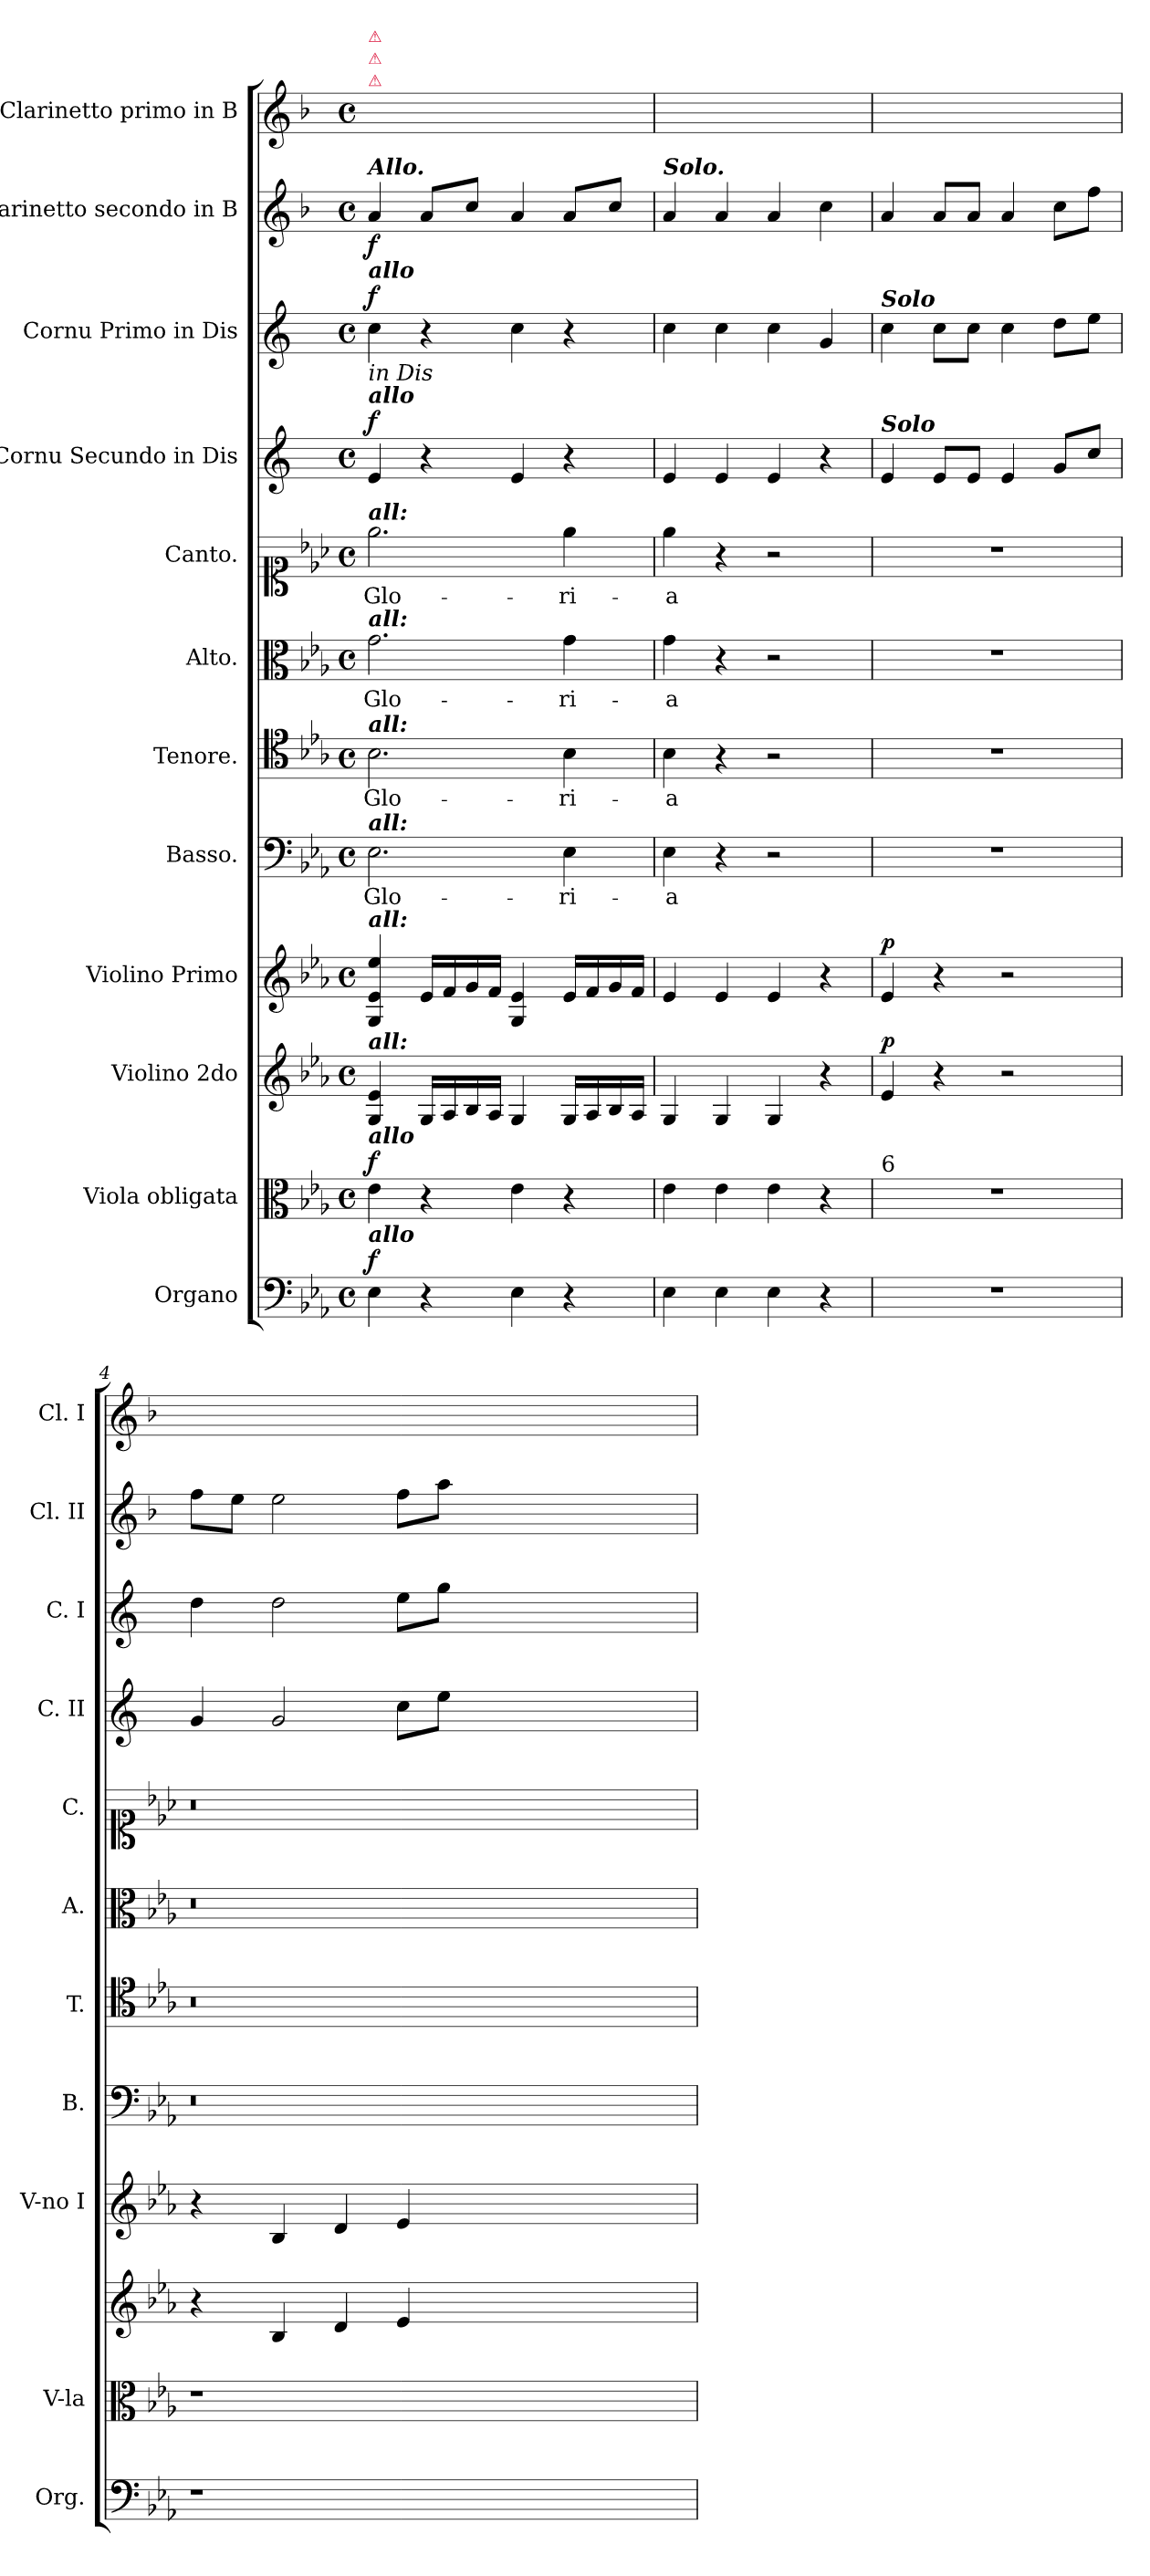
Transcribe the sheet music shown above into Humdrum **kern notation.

**kern	**dynam	**kern	**dynam	**kern	**dynam	**kern	**dynam	**kern	**text	**kern	**text	**kern	**text	**kern	**text	**kern	**dynam	**kern	**dynam	**kern	**dynam	**kern
*part12	*part12	*part11	*part11	*part10	*part10	*part9	*part9	*part8	*part8	*part7	*part7	*part6	*part6	*part5	*part5	*part4	*part4	*part3	*part3	*part2	*part2	*part1
*staff12	*staff12	*staff11	*staff11	*staff10	*staff10	*staff9	*staff9	*staff8	*staff8	*staff7	*staff7	*staff6	*staff6	*staff5	*staff5	*staff4	*staff4	*staff3	*staff3	*staff2	*staff2	*staff1
*I"Organo	*	*I"Viola obligata	*	*I"Violino 2do	*	*I"Violino Primo	*	*I"Basso.	*	*I"Tenore.	*	*I"Alto.	*	*I"Canto.	*	*I"Cornu Secundo in Dis	*	*I"Cornu Primo in Dis	*	*I"Clarinetto secondo in B	*	*I"Clarinetto primo in B
*I'Org.	*	*I'V-la	*	*	*	*I'V-no I	*	*I'B.	*	*I'T.	*	*I'A.	*	*I'C.	*	*I'C. II	*	*I'C. I	*	*I'Cl. II	*	*I'Cl. I
*clefF4	*	*clefC3	*	*clefG2	*	*clefG2	*	*clefF4	*	*clefC4	*	*clefC3	*	*clefC1	*	*clefG2	*	*clefG2	*	*clefG2	*	*clefG2
*	*	*	*	*	*	*	*	*	*	*	*	*	*	*	*	*ITrd5c9	*	*ITrd5c9	*	*ITrd1c2	*	*ITrd1c2
*k[b-e-a-]	*	*k[b-e-a-]	*	*k[b-e-a-]	*	*k[b-e-a-]	*	*k[b-e-a-]	*	*k[b-e-a-]	*	*k[b-e-a-]	*	*k[b-e-a-]	*	*k[b-e-a-]	*	*k[b-e-a-]	*	*k[b-e-a-]	*	*k[b-e-a-]
*E-:	*	*E-:	*	*E-:	*	*E-:	*	*E-:	*	*E-:	*	*E-:	*	*E-:	*	*E-:	*	*E-:	*	*E-:	*	*E-:
*M4/4	*	*M4/4	*	*M4/4	*	*M4/4	*	*M4/4	*	*M4/4	*	*M4/4	*	*M4/4	*	*M4/4	*	*M4/4	*	*M4/4	*	*M4/4
*met(c)	*	*met(c)	*	*met(c)	*	*met(c)	*	*met(c)	*	*met(c)	*	*met(c)	*	*met(c)	*	*met(c)	*	*met(c)	*	*met(c)	*	*met(c)
=1	=1	=1	=1	=1	=1	=1	=1	=1	=1	=1	=1	=1	=1	=1	=1	=1	=1	=1	=1	=1	=1	=1
!	!	!	!	!	!	!	!	!	!	!	!	!	!	!	!	!	!	!	!	!	!	!LO:TX:a:color=crimson:t=⚠
!	!	!	!	!	!	!	!	!	!	!	!	!	!	!	!	!	!	!	!	!	!	!LO:TX:a:color=crimson:t=⚠
!	!	!	!	!	!	!	!	!	!	!	!	!	!	!	!	!	!	!	!	!	!	!LO:TX:a:color=crimson:t=⚠
!	!	!	!	!	!	!	!	!	!	!	!	!	!	!	!	!	!	!	!	!LO:TX:a:Bi:t=Allo.	!	!
!	!	!	!	!	!	!	!	!	!	!	!	!	!	!	!	!	!	!LO:TX:a:Bi:t=allo	!	!	!	!
!	!	!	!	!	!	!	!	!	!	!	!	!	!	!	!	!LO:TX:a:Bi:t=allo	!	!	!	!	!	!
!	!	!	!	!	!	!	!	!	!	!	!	!	!	!	!	!LO:TX:a:i:t=in Dis	!	!	!	!	!	!
!	!	!	!	!	!	!	!	!	!	!	!	!	!	!LO:TX:a:Bi:t=all&colon;	!	!	!	!	!	!	!	!
!	!	!	!	!	!	!	!	!	!	!	!	!LO:TX:a:Bi:t=all&colon;	!	!	!	!	!	!	!	!	!	!
!	!	!	!	!	!	!	!	!	!	!LO:TX:a:Bi:t=all&colon;	!	!	!	!	!	!	!	!	!	!	!	!
!	!	!	!	!	!	!	!	!LO:TX:a:Bi:t=all&colon;	!	!	!	!	!	!	!	!	!	!	!	!	!	!
!	!	!	!	!	!	!LO:TX:a:Bi:t=all&colon;	!	!	!	!	!	!	!	!	!	!	!	!	!	!	!	!
!	!	!	!	!LO:TX:a:Bi:t=all&colon;	!	!	!	!	!	!	!	!	!	!	!	!	!	!	!	!	!	!
!	!	!LO:TX:a:Bi:t=allo	!	!	!	!	!	!	!	!	!	!	!	!	!	!	!	!	!	!	!	!
!LO:TX:a:Bi:t=allo	!	!	!	!	!	!	!	!	!	!	!	!	!	!	!	!	!	!	!	!	!	!
!	!LO:DY:a	!	!LO:DY:a	!	!	!	!	!	!	!	!	!	!	!	!	!	!LO:DY:a	!	!LO:DY:a	!	!	!
4E-\	f	4e-\	f	4G/ 4e-/	.	4G/ 4e-/ 4ee-/	.	2.E-\	Glo-	2.B-\	Glo-	2.g\	Glo-	2.ee-\	Glo-	4G/	f	4e-\	f	4g/	f	1ryy
4r	.	4r	.	16G/LL	.	16e-/LL	.	.	.	.	.	.	.	.	.	4r	.	4r	.	8g/L	.	.
.	.	.	.	16A-/	.	16f/	.	.	.	.	.	.	.	.	.	.	.	.	.	.	.	.
.	.	.	.	16B-/	.	16g/	.	.	.	.	.	.	.	.	.	.	.	.	.	8b-/J	.	.
.	.	.	.	16A-/JJ	.	16f/JJ	.	.	.	.	.	.	.	.	.	.	.	.	.	.	.	.
4E-\	.	4e-\	.	4G/	.	4G/ 4e-/	.	.	.	.	.	.	.	.	.	4G/	.	4e-\	.	4g/	.	.
4r	.	4r	.	16G/LL	.	16e-/LL	.	4E-\	-ri-	4B-\	-ri-	4g\	-ri-	4ee-\	-ri-	4r	.	4r	.	8g/L	.	.
.	.	.	.	16A-/	.	16f/	.	.	.	.	.	.	.	.	.	.	.	.	.	.	.	.
.	.	.	.	16B-/	.	16g/	.	.	.	.	.	.	.	.	.	.	.	.	.	8b-/J	.	.
.	.	.	.	16A-/JJ	.	16f/JJ	.	.	.	.	.	.	.	.	.	.	.	.	.	.	.	.
=2	=2	=2	=2	=2	=2	=2	=2	=2	=2	=2	=2	=2	=2	=2	=2	=2	=2	=2	=2	=2	=2	=2
!	!	!	!	!	!	!	!	!	!	!	!	!	!	!	!	!	!	!	!	!LO:TX:a:Bi:t=Solo.	!	!
4E-\	.	4e-\	.	4G/	.	4e-/	.	4E-\	-a	4B-\	-a	4g\	-a	4ee-\	-a	4G/	.	4e-\	.	4g/	.	1ryy
4E-\	.	4e-\	.	4G/	.	4e-/	.	4r	.	4r	.	4r	.	4r	.	4G/	.	4e-\	.	4g/	.	.
4E-\	.	4e-\	.	4G/	.	4e-/	.	2r	.	2r	.	2r	.	2r	.	4G/	.	4e-\	.	4g/	.	.
4r	.	4r	.	4r	.	4r	.	.	.	.	.	.	.	.	.	4r	.	4B-/	.	4b-\	.	.
=3	=3	=3	=3	=3	=3	=3	=3	=3	=3	=3	=3	=3	=3	=3	=3	=3	=3	=3	=3	=3	=3	=3
!	!	!	!	!	!	!	!	!	!	!	!	!	!	!	!	!	!	!LO:TX:a:Bi:t=Solo	!	!	!	!
!	!	!	!	!	!	!	!	!	!	!	!	!	!	!	!	!LO:TX:a:Bi:t=Solo	!	!	!	!	!	!
!	!	!LO:TX:a:t=6	!	!	!	!	!	!	!	!	!	!	!	!	!	!	!	!	!	!	!	!
!	!	!	!	!	!LO:DY:a	!	!LO:DY:a	!	!	!	!	!	!	!	!	!	!	!	!	!	!	!
1r	.	1r	.	4e-/	p	4e-/	p	1r	.	1r	.	1r	.	1r	.	4G/	.	4e-\	.	4g/	.	1ryy
.	.	.	.	4r	.	4r	.	.	.	.	.	.	.	.	.	8G/L	.	8e-\L	.	8g/L	.	.
.	.	.	.	.	.	.	.	.	.	.	.	.	.	.	.	8G/J	.	8e-\J	.	8g/J	.	.
.	.	.	.	2r	.	2r	.	.	.	.	.	.	.	.	.	4G/	.	4e-\	.	4g/	.	.
.	.	.	.	.	.	.	.	.	.	.	.	.	.	.	.	8B-/L	.	8f\L	.	8b-\L	.	.
.	.	.	.	.	.	.	.	.	.	.	.	.	.	.	.	8e-/J	.	8g\J	.	8ee-\J	.	.
=4	=4	=4	=4	=4	=4	=4	=4	=4	=4	=4	=4	=4	=4	=4	=4	=4	=4	=4	=4	=4	=4	=4
1r	.	1r	.	4r	.	4r	.	0.r	.	0.r	.	0.r	.	0.r	.	4B-/	.	4f\	.	8ee-\L	.	1ryy
.	.	.	.	.	.	.	.	.	.	.	.	.	.	.	.	.	.	.	.	8dd\J	.	.
.	.	.	.	4B-/	.	4B-/	.	.	.	.	.	.	.	.	.	2B-/	.	2f\	.	2dd\	.	.
.	.	.	.	4d/	.	4d/	.	.	.	.	.	.	.	.	.	.	.	.	.	.	.	.
.	.	.	.	4e-/	.	4e-/	.	.	.	.	.	.	.	.	.	8e-\L	.	8g\L	.	8ee-\L	.	.
.	.	.	.	.	.	.	.	.	.	.	.	.	.	.	.	8g\J	.	8b-\J	.	8gg\J	.	.
0ryy	.	0ryy	.	0ryy	.	0ryy	.	.	.	.	.	.	.	.	.	0ryy	.	0ryy	.	0ryy	.	0ryy
=	=	=	=	=	=	=	=	=	=	=	=	=	=	=	=	=	=	=	=	=	=	=
*-	*-	*-	*-	*-	*-	*-	*-	*-	*-	*-	*-	*-	*-	*-	*-	*-	*-	*-	*-	*-	*-	*-
